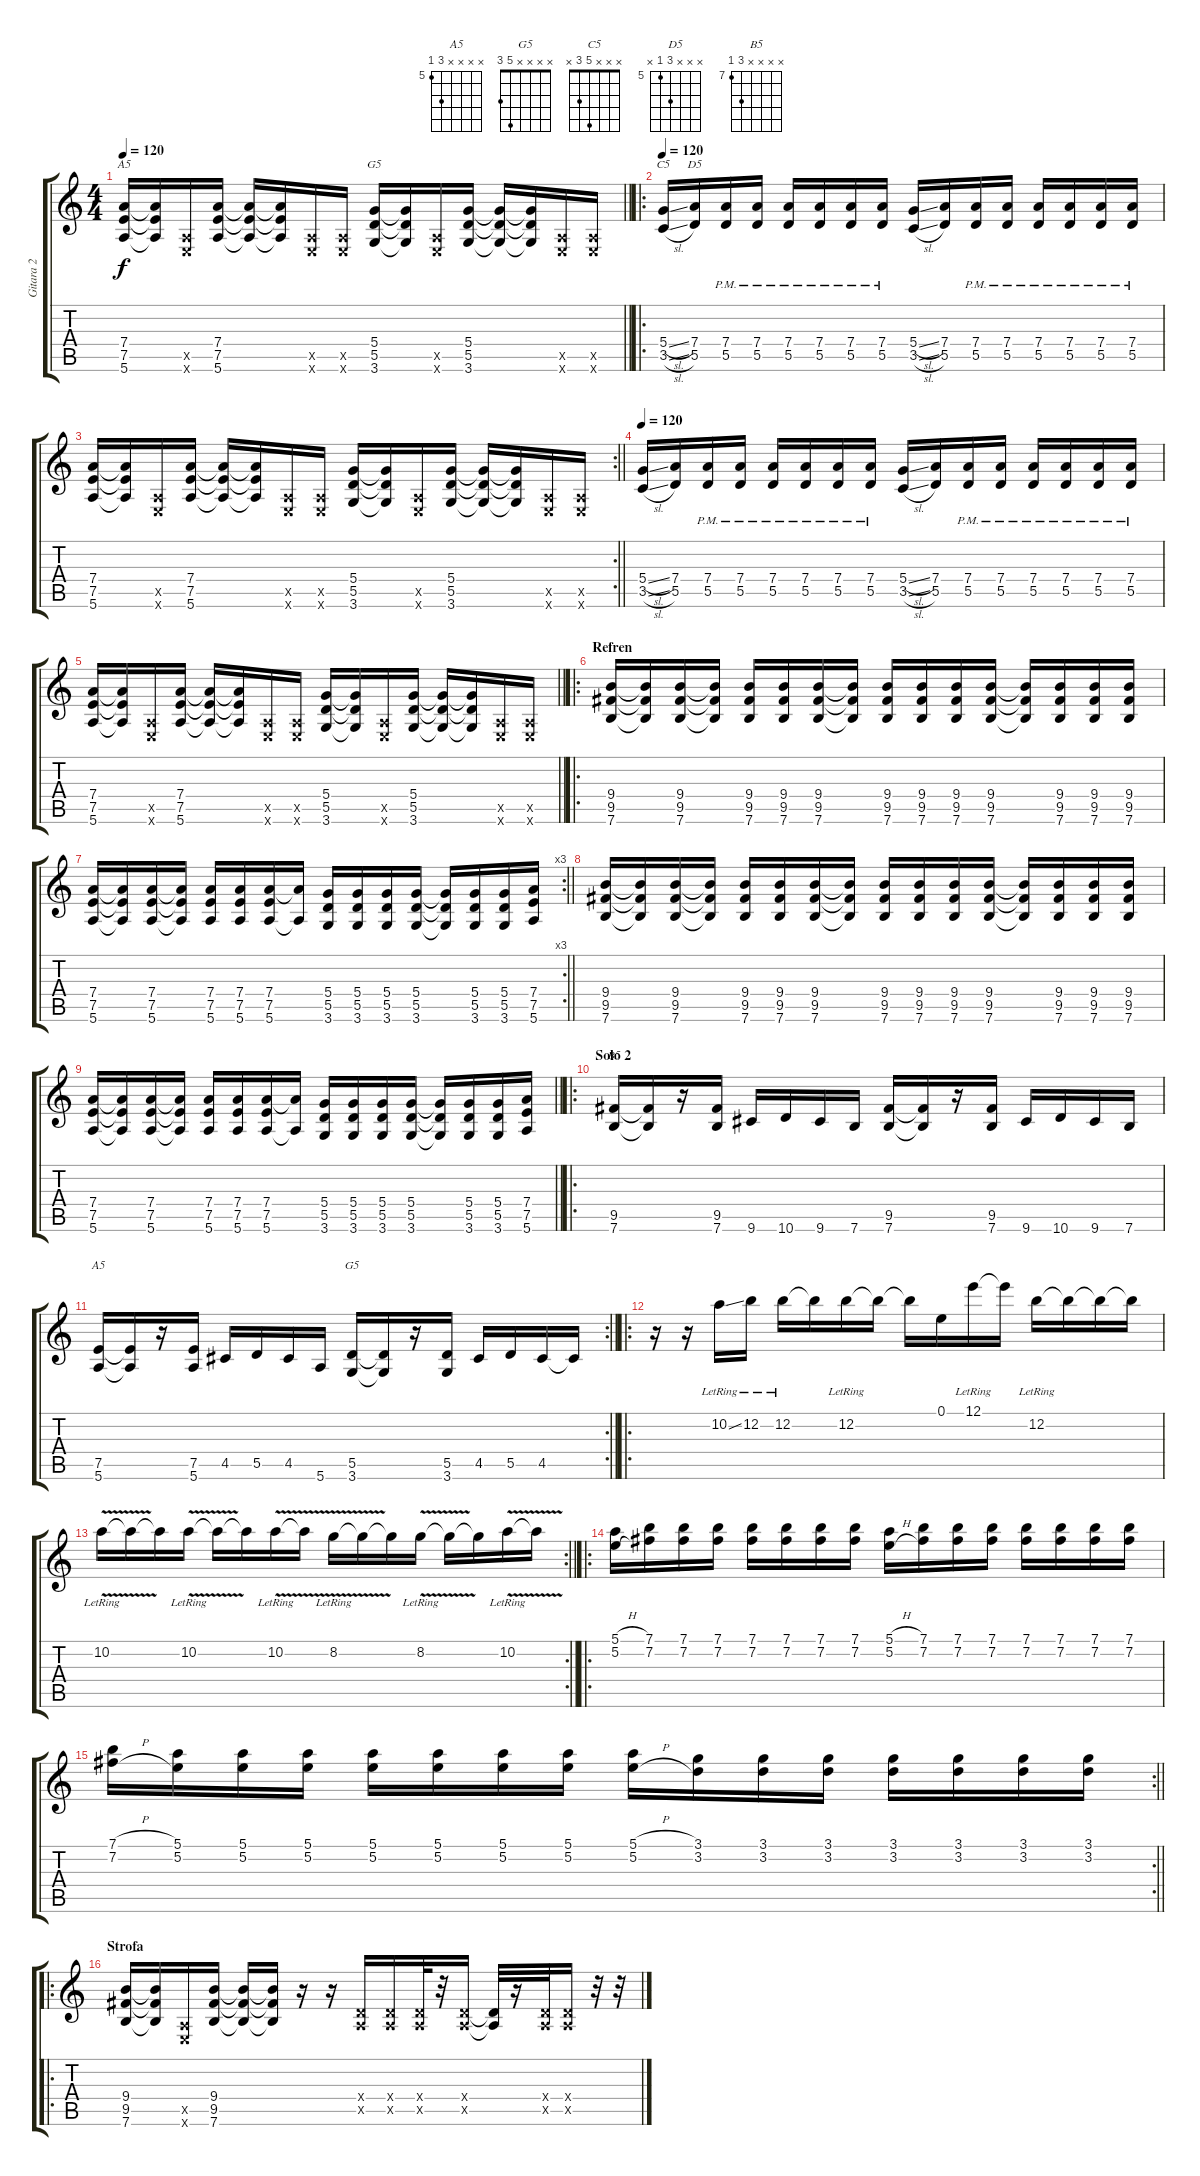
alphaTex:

\track ("Gitara 2" "Gitara 2") {instrument overdrivenguitar}
\staff {score tabs}
\tuning (E4 B3 G3 D3 A2 E2) {hide}
\chord ("A5" x x x 7 7 5) {firstfret 5 barre 7}
\chord ("G5" x x x 5 5 3) {barre 5}
\chord ("C5" x x x 5 3 x)
\chord ("D5" x x x 7 5 x) {firstfret 5}
\chord ("B5" x x x x 9 7) {firstfret 7}
\chord ("A5" x x x x 7 5) {firstfret 5}
\chord ("G5" x x x x 5 3)
\ts (4 4)
\tempo 120
\clef g2
\barLineRight lightlight
\ks c
(7.4 7.5 5.6).16{ch "A5" dy f} (7.4{t} 7.5{t} 5.6{t}).16 (0.5{x} 0.6{x}).16 (7.4 7.5 5.6).16 (7.4{t} 7.5{t} 5.6{t}).16 (7.4{t} 7.5{t} 5.6{t}).16 (0.5{x} 0.6{x}).16 (0.5{x} 0.6{x}).16 (5.4 5.5 3.6).16{ch "G5"} (5.4{t} 5.5{t} 3.6{t}).16 (0.5{x} 0.6{x}).16 (5.4 5.5 3.6).16 (5.4{t} 5.5{t} 3.6{t}).16 (5.4{t} 5.5{t} 3.6{t}).16 (0.5{x} 0.6{x}).16 (0.5{x} 0.6{x}).16 |
\ro
\tempo 120
(5.4{sl} 3.5{sl}).16{ch "C5"} (7.4 5.5).16{ch "D5"} (7.4{pm} 5.5{pm}).16 (7.4{pm} 5.5{pm}).16 (7.4{pm} 5.5{pm}).16 (7.4{pm} 5.5{pm}).16 (7.4{pm} 5.5{pm}).16 (7.4{pm} 5.5{pm}).16 (5.4{sl} 3.5{sl}).16 (7.4 5.5).16 (7.4{pm} 5.5{pm}).16 (7.4{pm} 5.5{pm}).16 (7.4{pm} 5.5{pm}).16 (7.4{pm} 5.5{pm}).16 (7.4{pm} 5.5{pm}).16 (7.4{pm} 5.5{pm}).16 |
\rc 2
\barLineRight lightlight
(7.4 7.5 5.6).16 (7.4{t} 7.5{t} 5.6{t}).16 (0.5{x} 0.6{x}).16 (7.4 7.5 5.6).16 (7.4{t} 7.5{t} 5.6{t}).16 (7.4{t} 7.5{t} 5.6{t}).16 (0.5{x} 0.6{x}).16 (0.5{x} 0.6{x}).16 (5.4 5.5 3.6).16 (5.4{t} 5.5{t} 3.6{t}).16 (0.5{x} 0.6{x}).16 (5.4 5.5 3.6).16 (5.4{t} 5.5{t} 3.6{t}).16 (5.4{t} 5.5{t} 3.6{t}).16 (0.5{x} 0.6{x}).16 (0.5{x} 0.6{x}).16 |
\tempo 120
(5.4{sl} 3.5{sl}).16 (7.4 5.5).16 (7.4{pm} 5.5{pm}).16 (7.4{pm} 5.5{pm}).16 (7.4{pm} 5.5{pm}).16 (7.4{pm} 5.5{pm}).16 (7.4{pm} 5.5{pm}).16 (7.4{pm} 5.5{pm}).16 (5.4{sl} 3.5{sl}).16 (7.4 5.5).16 (7.4{pm} 5.5{pm}).16 (7.4{pm} 5.5{pm}).16 (7.4{pm} 5.5{pm}).16 (7.4{pm} 5.5{pm}).16 (7.4{pm} 5.5{pm}).16 (7.4{pm} 5.5{pm}).16 |
\barLineRight lightlight
(7.4 7.5 5.6).16 (7.4{t} 7.5{t} 5.6{t}).16 (0.5{x} 0.6{x}).16 (7.4 7.5 5.6).16 (7.4{t} 7.5{t} 5.6{t}).16 (7.4{t} 7.5{t} 5.6{t}).16 (0.5{x} 0.6{x}).16 (0.5{x} 0.6{x}).16 (5.4 5.5 3.6).16 (5.4{t} 5.5{t} 3.6{t}).16 (0.5{x} 0.6{x}).16 (5.4 5.5 3.6).16 (5.4{t} 5.5{t} 3.6{t}).16 (5.4{t} 5.5{t} 3.6{t}).16 (0.5{x} 0.6{x}).16 (0.5{x} 0.6{x}).16 |
\ro
\section ("" "Refren")
(9.4 9.5 7.6).16 (9.4{t} 9.5{t} 7.6{t}).16 (9.4 9.5 7.6).16 (9.4{t} 9.5{t} 7.6{t}).16 (9.4 9.5 7.6).16 (9.4 9.5 7.6).16 (9.4 9.5 7.6).16 (9.4{t} 9.5{t} 7.6{t}).16 (9.4 9.5 7.6).16 (9.4 9.5 7.6).16 (9.4 9.5 7.6).16 (9.4 9.5 7.6).16 (9.4{t} 9.5{t} 7.6{t}).16 (9.4 9.5 7.6).16 (9.4 9.5 7.6).16 (9.4 9.5 7.6).16 |
\rc 3
\barLineRight lightlight
(7.4 7.5 5.6).16 (7.4{t} 7.5{t} 5.6{t}).16 (7.4 7.5 5.6).16 (7.4{t} 7.5{t} 5.6{t}).16 (7.4 7.5 5.6).16 (7.4 7.5 5.6).16 (7.4 7.5 5.6).16 (7.4{t} 5.6{t}).16 (5.4 5.5 3.6).16 (5.4 5.5 3.6).16 (5.4 5.5 3.6).16 (5.4 5.5 3.6).16 (5.4{t} 5.5{t} 3.6{t}).16 (5.4 5.5 3.6).16 (5.4 5.5 3.6).16 (7.4 7.5 5.6).16 |
(9.4 9.5 7.6).16 (9.4{t} 9.5{t} 7.6{t}).16 (9.4 9.5 7.6).16 (9.4{t} 9.5{t} 7.6{t}).16 (9.4 9.5 7.6).16 (9.4 9.5 7.6).16 (9.4 9.5 7.6).16 (9.4{t} 9.5{t} 7.6{t}).16 (9.4 9.5 7.6).16 (9.4 9.5 7.6).16 (9.4 9.5 7.6).16 (9.4 9.5 7.6).16 (9.4{t} 9.5{t} 7.6{t}).16 (9.4 9.5 7.6).16 (9.4 9.5 7.6).16 (9.4 9.5 7.6).16 |
\barLineRight lightlight
(7.4 7.5 5.6).16 (7.4{t} 7.5{t} 5.6{t}).16 (7.4 7.5 5.6).16 (7.4{t} 7.5{t} 5.6{t}).16 (7.4 7.5 5.6).16 (7.4 7.5 5.6).16 (7.4 7.5 5.6).16 (7.4{t} 5.6{t}).16 (5.4 5.5 3.6).16 (5.4 5.5 3.6).16 (5.4 5.5 3.6).16 (5.4 5.5 3.6).16 (5.4{t} 5.5{t} 3.6{t}).16 (5.4 5.5 3.6).16 (5.4 5.5 3.6).16 (7.4 7.5 5.6).16 |
\ro
\section ("" "Solo 2")
(9.5 7.6).16{ch "B5"} (9.5{t} 7.6{t}).16 r.16 (9.5 7.6).16 9.6.16 10.6.16 9.6.16 7.6.16 (9.5 7.6).16 (9.5{t} 7.6{t}).16 r.16 (9.5 7.6).16 9.6.16 10.6.16 9.6.16 7.6.16 |
\rc 2
\barLineRight lightlight
(7.5 5.6).16{ch "A5"} (7.5{t} 5.6{t}).16 r.16 (7.5 5.6).16 4.5.16 5.5.16 4.5.16 5.6.16 (5.5 3.6).16{ch "G5"} (5.5{t} 3.6{t}).16 r.16 (5.5 3.6).16 4.5.16 5.5.16 4.5.16 4.5{t}.16 |
\ro
r.16 r.16 10.2{ss lr}.16 12.2{lr}.16 12.2{lr}.16 12.2{t}.16 12.2{lr}.16 12.2{t}.16 12.2{t}.16 0.1.16 12.1{lr}.16 12.1{t}.16 12.2{lr}.16 12.2{t}.16 12.2{t}.16 12.2{t}.16 |
\rc 2
\barLineRight lightlight
10.2{v lr}.16 10.2{t}.16 10.2{t}.16 10.2{v lr}.16 10.2{t}.16 10.2{t}.16 10.2{v lr}.16 10.2{t}.16 8.2{v lr}.16 8.2{t}.16 8.2{t}.16 8.2{v lr}.16 8.2{t}.16 8.2{t}.16 10.2{v lr}.16 10.2{t}.16 |
\ro
(5.1{h} 5.2{h}).16 (7.1 7.2).16 (7.1 7.2).16 (7.1 7.2).16 (7.1 7.2).16 (7.1 7.2).16 (7.1 7.2).16 (7.1 7.2).16 (5.1{h} 5.2{h}).16 (7.1 7.2).16 (7.1 7.2).16 (7.1 7.2).16 (7.1 7.2).16 (7.1 7.2).16 (7.1 7.2).16 (7.1 7.2).16 |
\rc 2
\barLineRight lightlight
(7.1{h} 7.2{h}).16 (5.1 5.2).16 (5.1 5.2).16 (5.1 5.2).16 (5.1 5.2).16 (5.1 5.2).16 (5.1 5.2).16 (5.1 5.2).16 (5.1{h} 5.2{h}).16 (3.1 3.2).16 (3.1 3.2).16 (3.1 3.2).16 (3.1 3.2).16 (3.1 3.2).16 (3.1 3.2).16 (3.1 3.2).16 |
\ro
\section ("" "Strofa")
(9.4 9.5 7.6).16 (9.4{t} 9.5{t} 7.6{t}).16 (0.5{x} 0.6{x}).16 (9.4 9.5 7.6).16 (9.4{t} 9.5{t} 7.6{t}).16 (9.4{t} 9.5{t} 7.6{t}).16 r.16 r.16 (0.4{x} 0.5{x}).16 (0.4{x} 0.5{x}).16 (0.4{x} 0.5{x}).32 r.32 (0.4{x} 0.5{x}).16 (0.4{t} 0.5{t}).32 r.16 (0.4{x} 0.5{x}).32 (0.4{x} 0.5{x}).16 r.32 r.32
